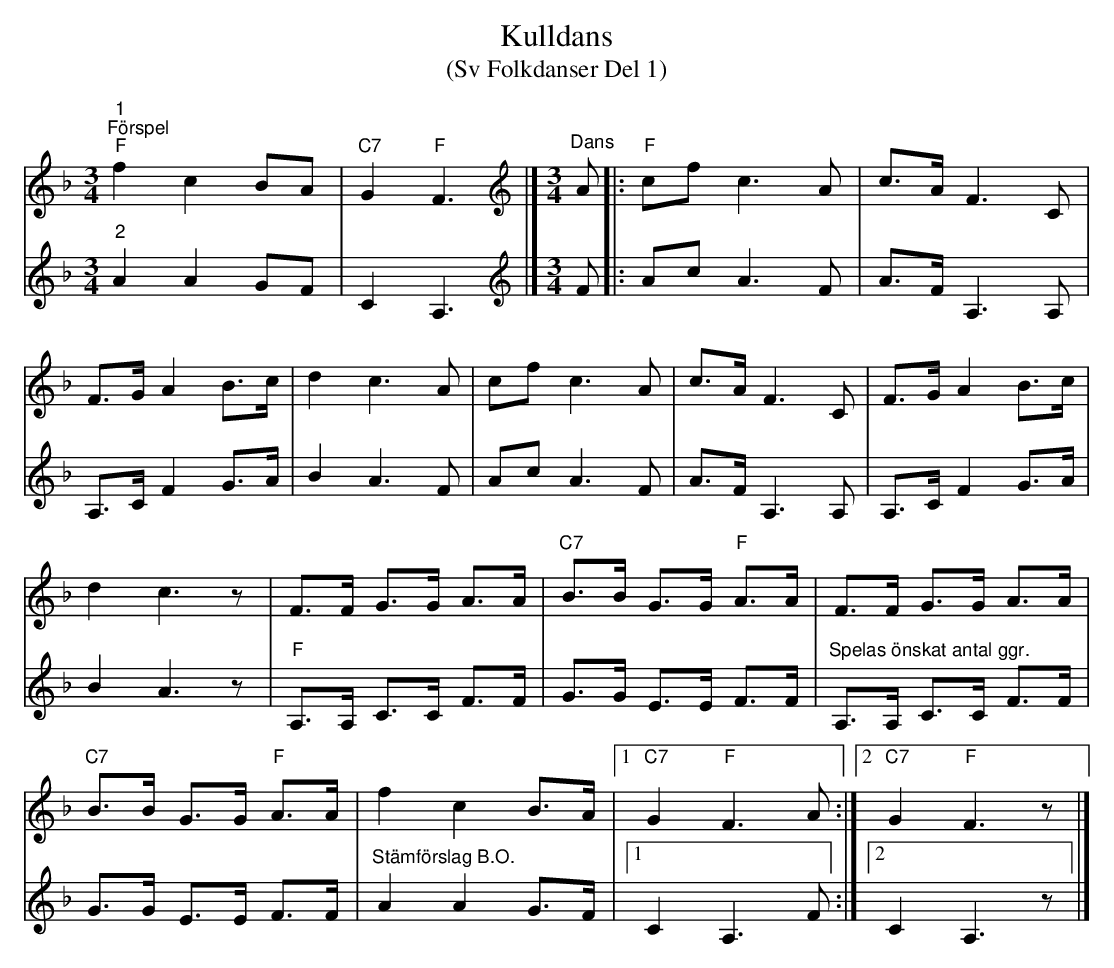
X:1
T:Kulldans
T:(Sv Folkdanser Del 1)
L:1/8
M:3/4
K:F
V:1
"^1""^Förspel""F" f2 c2 BA |"C7" G2"F" F3 |][K:F][M:3/4][K:treble]"^Dans" A |:"F" cf c3 A | c>A F3 C |
F>G A2 B>c | d2 c3 A | cf c3 A | c>A F3 C | F>G A2 B>c |
d2 c3 z | F>F G>G A>A | "C7" B>B G>G"F" A>A | F>F G>G A>A |
"C7" B>B G>G"F" A>A | f2 c2 B>A |1"C7" G2"F" F3 A :|2 "C7" G2"F" F3 z |]
V:2
"^2" A2 A2 GF | C2 A,3 |][K:F][M:3/4][K:treble] F |: Ac A3 F | A>F A,3 A, |
A,>C F2 G>A | B2 A3 F | Ac A3 F | A>F A,3 A, | A,>C F2 G>A |
B2 A3 z |"F" A,>A, C>C F>F | G>G E>E F>F | "^Spelas önskat antal ggr." A,>A, C>C F>F |
G>G E>E F>F |"^Stämförslag B.O."A2 A2 G>F |1 C2 A,3 F :|2 C2 A,3 z |]
